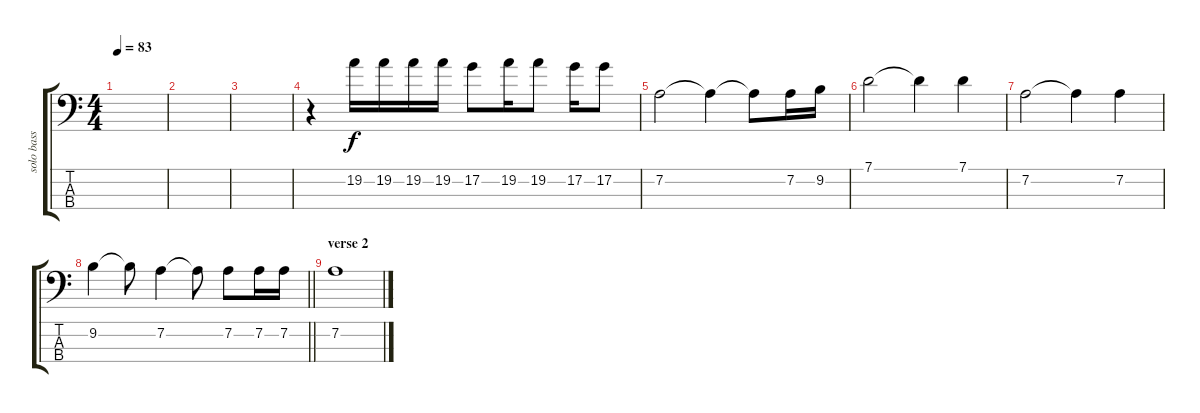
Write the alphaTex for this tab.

\track ("solo bass" "solo bass") {instrument electricguitarjazz}
\staff {score tabs}
\tuning (G2 D2 A1 E1) {hide}
\ts (4 4)
\tempo 83
\clef f4
\ks c
|
|
|
r.4 19.2.16 19.2.16 19.2.16 19.2.16 17.2.8 19.2.16 19.2.8 17.2.16 17.2.8 |
7.2.2 7.2{t}.4 7.2{t}.8 7.2.16 9.2.16 |
7.1.2 7.1{t}.4 7.1.4 |
7.2.2 7.2{t}.4 7.2.4 |
\barLineRight lightlight
9.2.4 9.2{t}.8 7.2.4 7.2{t}.8 7.2.8 7.2.16 7.2.16 |
\section ("" "verse 2")
7.2.1
